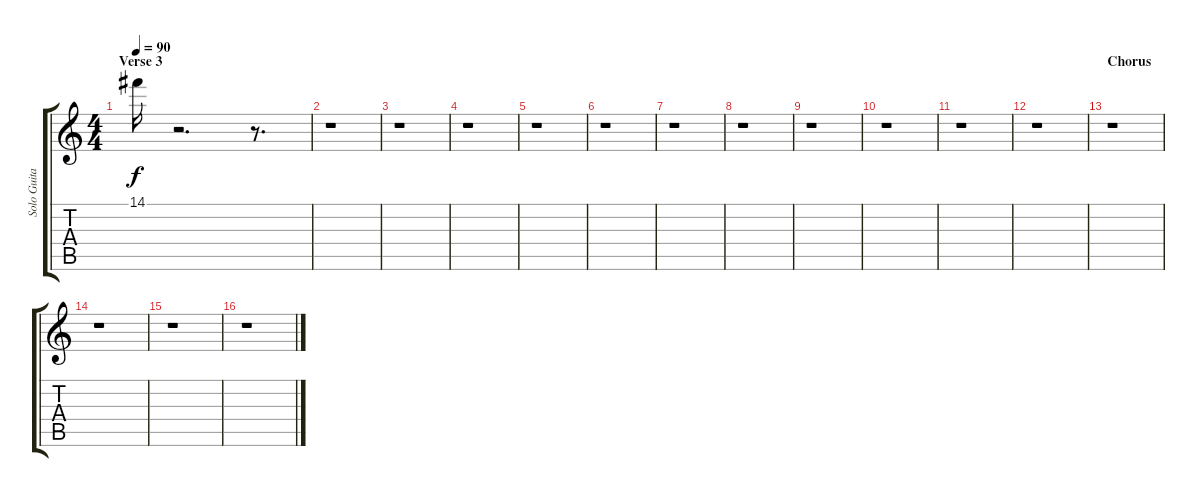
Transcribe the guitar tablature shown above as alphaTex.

\track ("Solo Guitar (overdub)" "Solo Guita") {instrument overdrivenguitar}
\staff {score tabs}
\tuning (E4 B3 G3 D3 A2 E2) {hide}
\ts (4 4)
\section ("" "Verse 3")
\tempo 90
\clef g2
\ks c
14.1{t}.16{dy f} r.2{d} r.8{d} |
r.1 |
r.1 |
r.1 |
r.1 |
r.1 |
r.1 |
r.1 |
r.1 |
r.1 |
r.1 |
r.1 |
\section ("" "Chorus")
r.1 |
r.1 |
r.1 |
r.1
